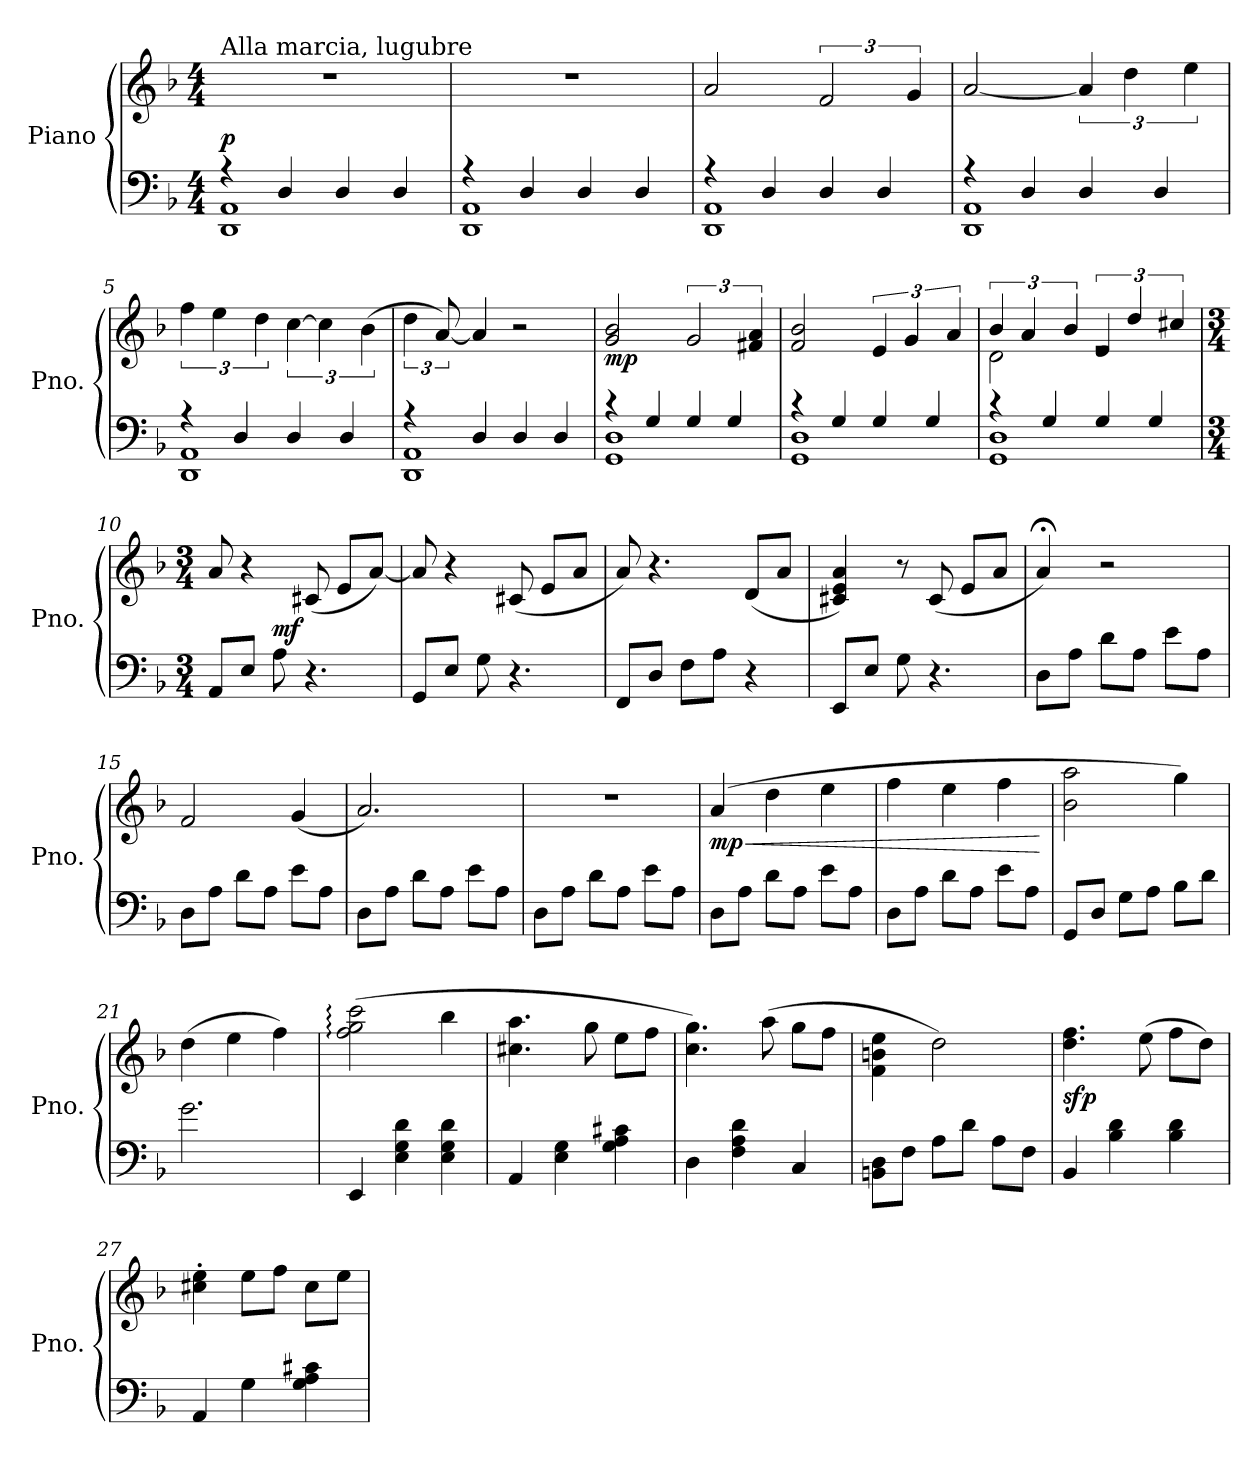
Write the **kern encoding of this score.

**kern	**kern	**dynam
*part1	*part1	*part1
*staff2	*staff1	*staff1/2
*I"Piano	*	*
*I'Pno.	*	*
*clefF4	*clefG2	*
*k[b-]	*k[b-]	*
*M4/4	*M4/4	*
*MM78	*MM78	*
=1	=1	=1
*^	*	*
!	!	!LO:TX:a:t=Alla marcia, lugubre	!
!	!	!	!LO:DY:a=2
4r	1DD 1AA	1r	p
4D/	.	.	.
4D/	.	.	.
4D/	.	.	.
=2	=2	=2	=2
4r	(1DD 1AA	1r	.
4D/	.	.	.
4D/	.	.	.
4D/	.	.	.
=3	=3	=3	=3
4r	1DD 1AA	2a/	.
4D/	.	.	.
4D/	.	3f/	.
4D/	.	.	.
.	.	6g/	.
=4	=4	=4	=4
4r	(1DD 1AA	[2a/)	.
4D/	.	.	.
4D/	.	6a/]	.
.	.	6dd\	.
4D/	.	.	.
.	.	6ee\	.
=5	=5	=5	=5
4r	1DD 1AA	6ff\	.
.	.	6ee\	.
4D/	.	.	.
.	.	6dd\	.
4D/	.	[6cc\)	.
.	.	6cc\]	.
4D/	.	.	.
.	.	(6b-\	.
=6	=6	=6	=6
4r	(1DD 1AA	6dd\	.
.	.	[12a/)	.
4D/	.	4a/]	.
4D/	.	2r	.
4D/	.	.	.
=7	=7	=7	=7
!	!	!	!LO:DY:b
4r	1GG 1D	2g/ 2b-/	mp
4G/	.	.	.
4G/	.	3g/	.
4G/	.	.	.
.	.	6f#X/ 6a/	.
!!LO:LB:g=z
=8	=8	=8	=8
4r	(1GG 1D	2f/ 2b-/	.
4G/	.	.	.
4G/	.	6e/)	.
.	.	6g/	.
4G/	.	.	.
.	.	6a/	.
=9	=9	=9	=9
*	*	*^	*
4r	1GG 1D	6b-/	2d\	.
.	.	6a/	.	.
4G/	.	.	.	.
.	.	6b-/	.	.
4G/	.	6e/	2re	.
.	.	6dd/	.	.
4G/	.	.	.	.
.	.	6cc#X/	.	.
*v	*v	*	*	*
*	*v	*v	*
=10	=10	=10
*M3/4	*M3/4	*
*	*MM115	*
8AA/L	8a/)	.
8E/J	4r	.
!	!	!LO:DY:a=2
8A\	.	mf
4.r	(8c#X/	.
.	8e/L	.
.	[8a/J)	.
=11	=11	=11
8GG/L	8a/]	.
8E/J	4r	.
8G\	.	.
4.r	(8c#X/	.
.	8e/L	.
.	8a/J	.
=12	=12	=12
8FF/L	8a/)	.
8D/J	4.r	.
8F\L	.	.
8A\J	.	.
4r	(8d/L	.
.	8a/J	.
!!LO:LB:g=z
=13	=13	=13
8EE/L	4c#X/ 4e/ 4a/)	.
8E/J	.	.
8G\	8r	.
4.r	(8c#/	.
.	8e/L	.
.	8a/J	.
=14	=14	=14
8D\L	4a;</)	.
8A\J	.	.
8d\L	2r	.
8A\J	.	.
8e\L	.	.
8A\J	.	.
=15	=15	=15
8D\L	2f/	.
8A\J	.	.
8d\L	.	.
8A\J	.	.
8e\L	(4g/	.
8A\J	.	.
=16	=16	=16
8D\L	2.a/)	.
8A\J	.	.
8d\L	.	.
8A\J	.	.
8e\L	.	.
8A\J	.	.
=17	=17	=17
8D\L	2.r	.
8A\J	.	.
8d\L	.	.
8A\J	.	.
8e\L	.	.
8A\J	.	.
=18	=18	=18
!	!	!LO:HP:b
!	!	!LO:DY:n=1:b
8D\L	(4a/	< mp
8A\J	.	.
8d\L	4dd\	.
8A\J	.	.
8e\L	4ee\	.
8A\J	.	.
!!LO:LB:g=z
=19	=19	=19
8D\L	4ff\	.
8A\J	.	.
8d\L	4ee\	.
8A\J	.	.
8e\L	4ff\	.
8A\J	.	.
.	.	[
=20	=20	=20
8GG/L	2b-\ 2aa\	.
8D/J	.	.
8G\L	.	.
8A\J	.	.
8B-\L	4gg\)	.
8d\J	.	.
=21	=21	=21
2.g\	(4dd\	.
.	4ee\	.
.	4ff\)	.
=22	=22	=22
4EE/	(2ff\: 2gg\: 2ccc\:	.
4E\ 4G\ 4d\	.	.
4E\ 4G\ 4d\	4bb-\	.
=23	=23	=23
4AA/	4.cc#X\ 4.aa\	.
4E\ 4G\	.	.
.	8gg\	.
4G\ 4A\ 4c#X\	8ee\L	.
.	8ff\J	.
=24	=24	=24
4D\	4.cc\ 4.gg\)	.
4F\ 4A\ 4d\	.	.
.	(8aa\	.
4C/	8gg\L	.
.	8ff\J	.
=25	=25	=25
8BBn\ 8D\L	4f\ 4bn\ 4ee\	.
8F\J	.	.
8A\L	2dd\)	.
8d\J	.	.
8A\L	.	.
8F\J	.	.
!!LO:LB:g=z
=26	=26	=26
!	!	!LO:DY:b
4BB-/	4.dd\ 4.ff\	sfp
4B-\ 4d\	.	.
.	(8ee\	.
4B-\ 4d\	8ff\L	.
.	8dd\J)	.
=27	=27	=27
4AA/	4cc#X\' 4ee\'	.
4G\	8ee\L	.
.	8ff\J	.
4G\ 4A\ 4c#X\	8cc#\L	.
.	8ee\J	.
=	=	=
*-	*-	*-
